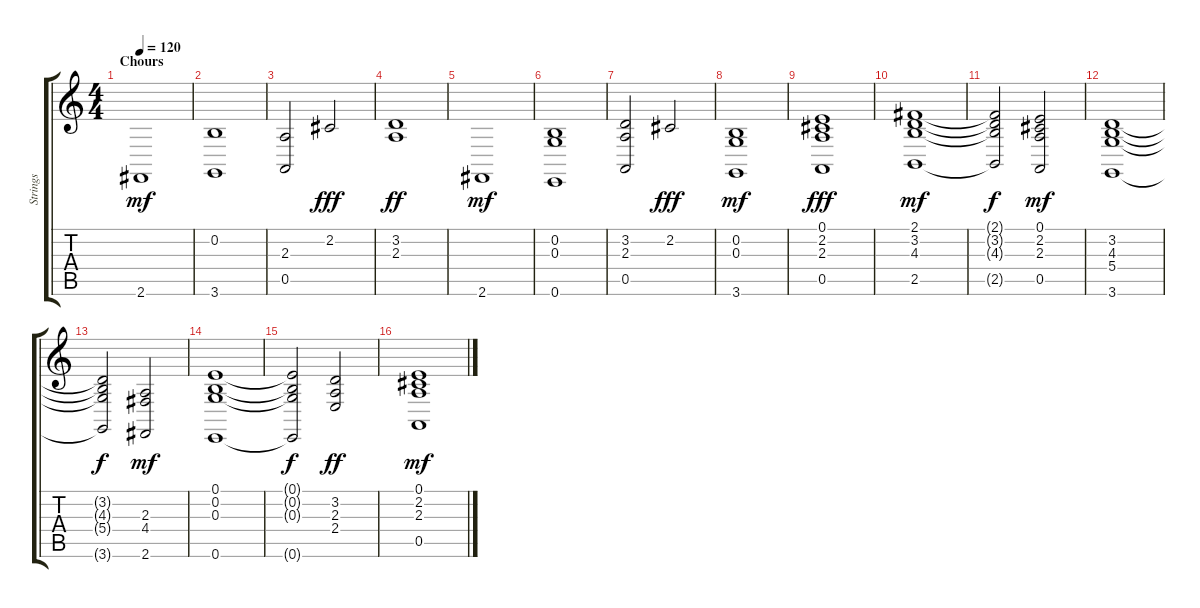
\track ("Strings" "Strings") {instrument stringensemble2}
\staff {score tabs}
\tuning (E4 B3 G3 D3 A2 E2) {hide}
\ts (4 4)
\section ("" "Chours")
\tempo 120
\clef g2
\ks c
2.6.1{dy mf} |
(0.2 3.6).1 |
(2.3 0.5).2 2.2.2{dy fff} |
(3.2 2.3).1{dy ff} |
2.6.1{dy mf} |
(0.2 0.3 0.6).1 |
(3.2 2.3 0.5).2 2.2.2{dy fff} |
(0.2 0.3 3.6).1{dy mf} |
(0.1 2.2 2.3 0.5).1{dy fff} |
(2.1 3.2 4.3 2.5).1{dy mf} |
(2.1{t} 3.2{t} 4.3{t} 2.5{t}).2{dy f} (0.1 2.2 2.3 0.5).2{dy mf} |
(3.2 4.3 5.4 3.6).1 |
(3.2{t} 4.3{t} 5.4{t} 3.6{t}).2{dy f} (2.3 4.4 2.6).2{dy mf} |
(0.1 0.2 0.3 0.6).1 |
(0.1{t} 0.2{t} 0.3{t} 0.6{t}).2{dy f} (3.2 2.3 2.4).2{dy ff} |
(0.1 2.2 2.3 0.5).1{dy mf}
